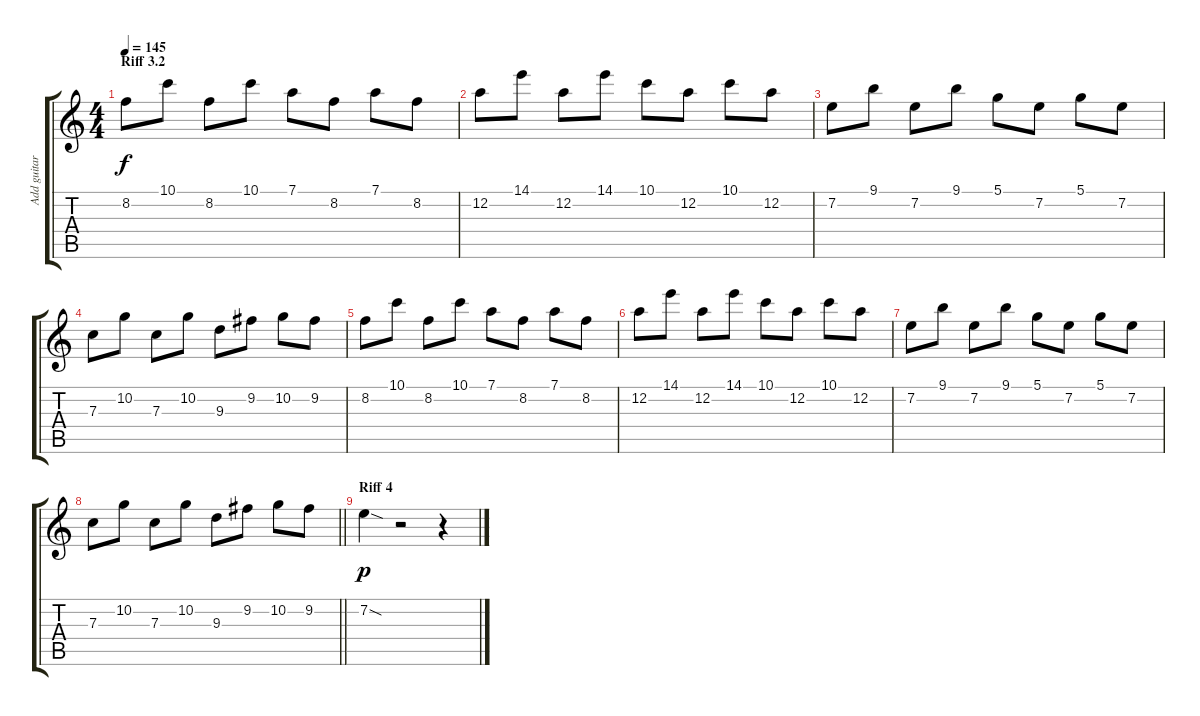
\track ("Add guitar" "Add guitar") {instrument distortionguitar}
\staff {score tabs}
\tuning (D4 A3 F3 C3 G2 D2) {hide}
\ts (4 4)
\section ("" "Riff 3.2")
\tempo 145
\clef g2
\ks c
8.2.8{dy f} 10.1.8 8.2.8 10.1.8 7.1.8 8.2.8 7.1.8 8.2.8 |
12.2.8 14.1.8 12.2.8 14.1.8 10.1.8 12.2.8 10.1.8 12.2.8 |
7.2.8 9.1.8 7.2.8 9.1.8 5.1.8 7.2.8 5.1.8 7.2.8 |
7.3.8 10.2.8 7.3.8 10.2.8 9.3.8 9.2.8 10.2.8 9.2.8 |
8.2.8 10.1.8 8.2.8 10.1.8 7.1.8 8.2.8 7.1.8 8.2.8 |
12.2.8 14.1.8 12.2.8 14.1.8 10.1.8 12.2.8 10.1.8 12.2.8 |
7.2.8 9.1.8 7.2.8 9.1.8 5.1.8 7.2.8 5.1.8 7.2.8 |
\barLineRight lightlight
7.3.8 10.2.8 7.3.8 10.2.8 9.3.8 9.2.8 10.2.8 9.2.8 |
\section ("" "Riff 4")
7.2{sod}.4{dy p beam merge} r.2 r.4
